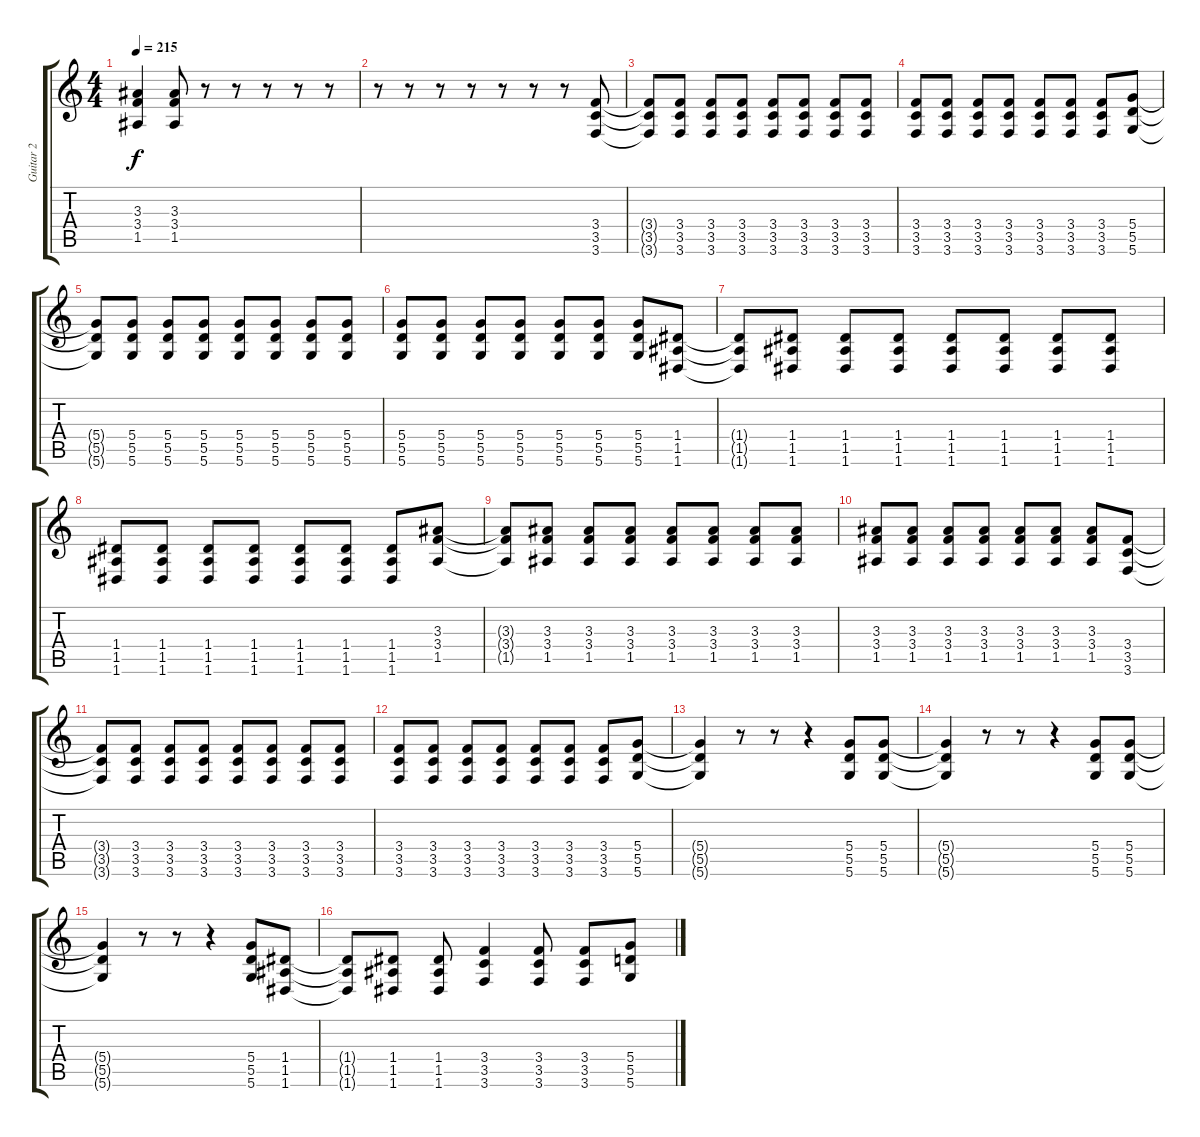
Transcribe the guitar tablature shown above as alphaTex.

\track ("Guitar 2" "Guitar 2") {instrument distortionguitar}
\staff {score tabs}
\tuning (E4 B3 G3 D3 A2 D2) {hide}
\ts (4 4)
\tempo 215
\clef g2
\ks c
(3.3{t} 3.4{t} 1.5{t}).4{dy f} (3.3 3.4 1.5).8 r.8 r.8 r.8 r.8 r.8 |
r.8 r.8 r.8 r.8 r.8 r.8 r.8 (3.4 3.5 3.6).8 |
(3.4{t} 3.5{t} 3.6{t}).8 (3.4 3.5 3.6).8 (3.4 3.5 3.6).8 (3.4 3.5 3.6).8 (3.4 3.5 3.6).8 (3.4 3.5 3.6).8 (3.4 3.5 3.6).8 (3.4 3.5 3.6).8 |
(3.4 3.5 3.6).8 (3.4 3.5 3.6).8 (3.4 3.5 3.6).8 (3.4 3.5 3.6).8 (3.4 3.5 3.6).8 (3.4 3.5 3.6).8 (3.4 3.5 3.6).8 (5.4 5.5 5.6).8 |
(5.4{t} 5.5{t} 5.6{t}).8 (5.4 5.5 5.6).8 (5.4 5.5 5.6).8 (5.4 5.5 5.6).8 (5.4 5.5 5.6).8 (5.4 5.5 5.6).8 (5.4 5.5 5.6).8 (5.4 5.5 5.6).8 |
(5.4 5.5 5.6).8 (5.4 5.5 5.6).8 (5.4 5.5 5.6).8 (5.4 5.5 5.6).8 (5.4 5.5 5.6).8 (5.4 5.5 5.6).8 (5.4 5.5 5.6).8 (1.4 1.5 1.6).8 |
(1.4{t} 1.5{t} 1.6{t}).8 (1.4 1.5 1.6).8 (1.4 1.5 1.6).8 (1.4 1.5 1.6).8 (1.4 1.5 1.6).8 (1.4 1.5 1.6).8 (1.4 1.5 1.6).8 (1.4 1.5 1.6).8 |
(1.4 1.5 1.6).8 (1.4 1.5 1.6).8 (1.4 1.5 1.6).8 (1.4 1.5 1.6).8 (1.4 1.5 1.6).8 (1.4 1.5 1.6).8 (1.4 1.5 1.6).8 (3.3 3.4 1.5).8 |
(3.3{t} 3.4{t} 1.5{t}).8 (3.3 3.4 1.5).8 (3.3 3.4 1.5).8 (3.3 3.4 1.5).8 (3.3 3.4 1.5).8 (3.3 3.4 1.5).8 (3.3 3.4 1.5).8 (3.3 3.4 1.5).8 |
(3.3 3.4 1.5).8 (3.3 3.4 1.5).8 (3.3 3.4 1.5).8 (3.3 3.4 1.5).8 (3.3 3.4 1.5).8 (3.3 3.4 1.5).8 (3.3 3.4 1.5).8 (3.4 3.5 3.6).8 |
(3.4{t} 3.5{t} 3.6{t}).8 (3.4 3.5 3.6).8 (3.4 3.5 3.6).8 (3.4 3.5 3.6).8 (3.4 3.5 3.6).8 (3.4 3.5 3.6).8 (3.4 3.5 3.6).8 (3.4 3.5 3.6).8 |
(3.4 3.5 3.6).8 (3.4 3.5 3.6).8 (3.4 3.5 3.6).8 (3.4 3.5 3.6).8 (3.4 3.5 3.6).8 (3.4 3.5 3.6).8 (3.4 3.5 3.6).8 (5.4 5.5 5.6).8 |
(5.4{t} 5.5{t} 5.6{t}).4 r.8 r.8 r.4 (5.4 5.5 5.6).8 (5.4 5.5 5.6).8 |
(5.4{t} 5.5{t} 5.6{t}).4 r.8 r.8 r.4 (5.4 5.5 5.6).8 (5.4 5.5 5.6).8 |
(5.4{t} 5.5{t} 5.6{t}).4 r.8 r.8 r.4 (5.4 5.5 5.6).8 (1.4 1.5 1.6).8 |
(1.4{t} 1.5{t} 1.6{t}).8 (1.4 1.5 1.6).8 (1.4 1.5 1.6).8 (3.4 3.5 3.6).4 (3.4 3.5 3.6).8 (3.4 3.5 3.6).8 (5.4 5.5 5.6).8
